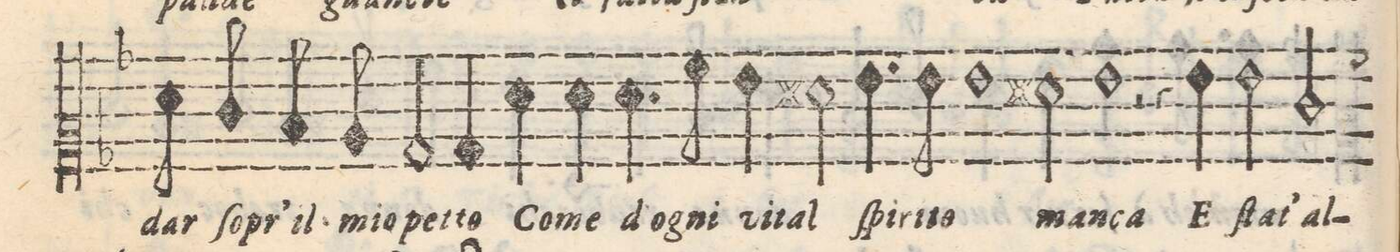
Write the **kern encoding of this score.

**kern	**text
*I"ALTO	*
*clefC2	*
*k[b-]	*
*met(C)	*
*M2/1	*
8f\	dar
8e\	ſopr'
8d/	il
8c/	mio
2B-/	pet-
4B-/	-to
4f\	Co-
4f\	-me
4.f\	d'o-
=19-	=19-
8a\	-gni
4g\	vi-
2f#X\	-tal
4.g\	ſpi-
8g\	-ri-
1g\	-to
=20-	=20-
2f#X\	man-
1g	-ca
=21-	=21-
2r	.
4r	.
4g\	E
2g\	ſtat'
2e/	al
*custos:a	*
=22-	=22-
*-	*-
